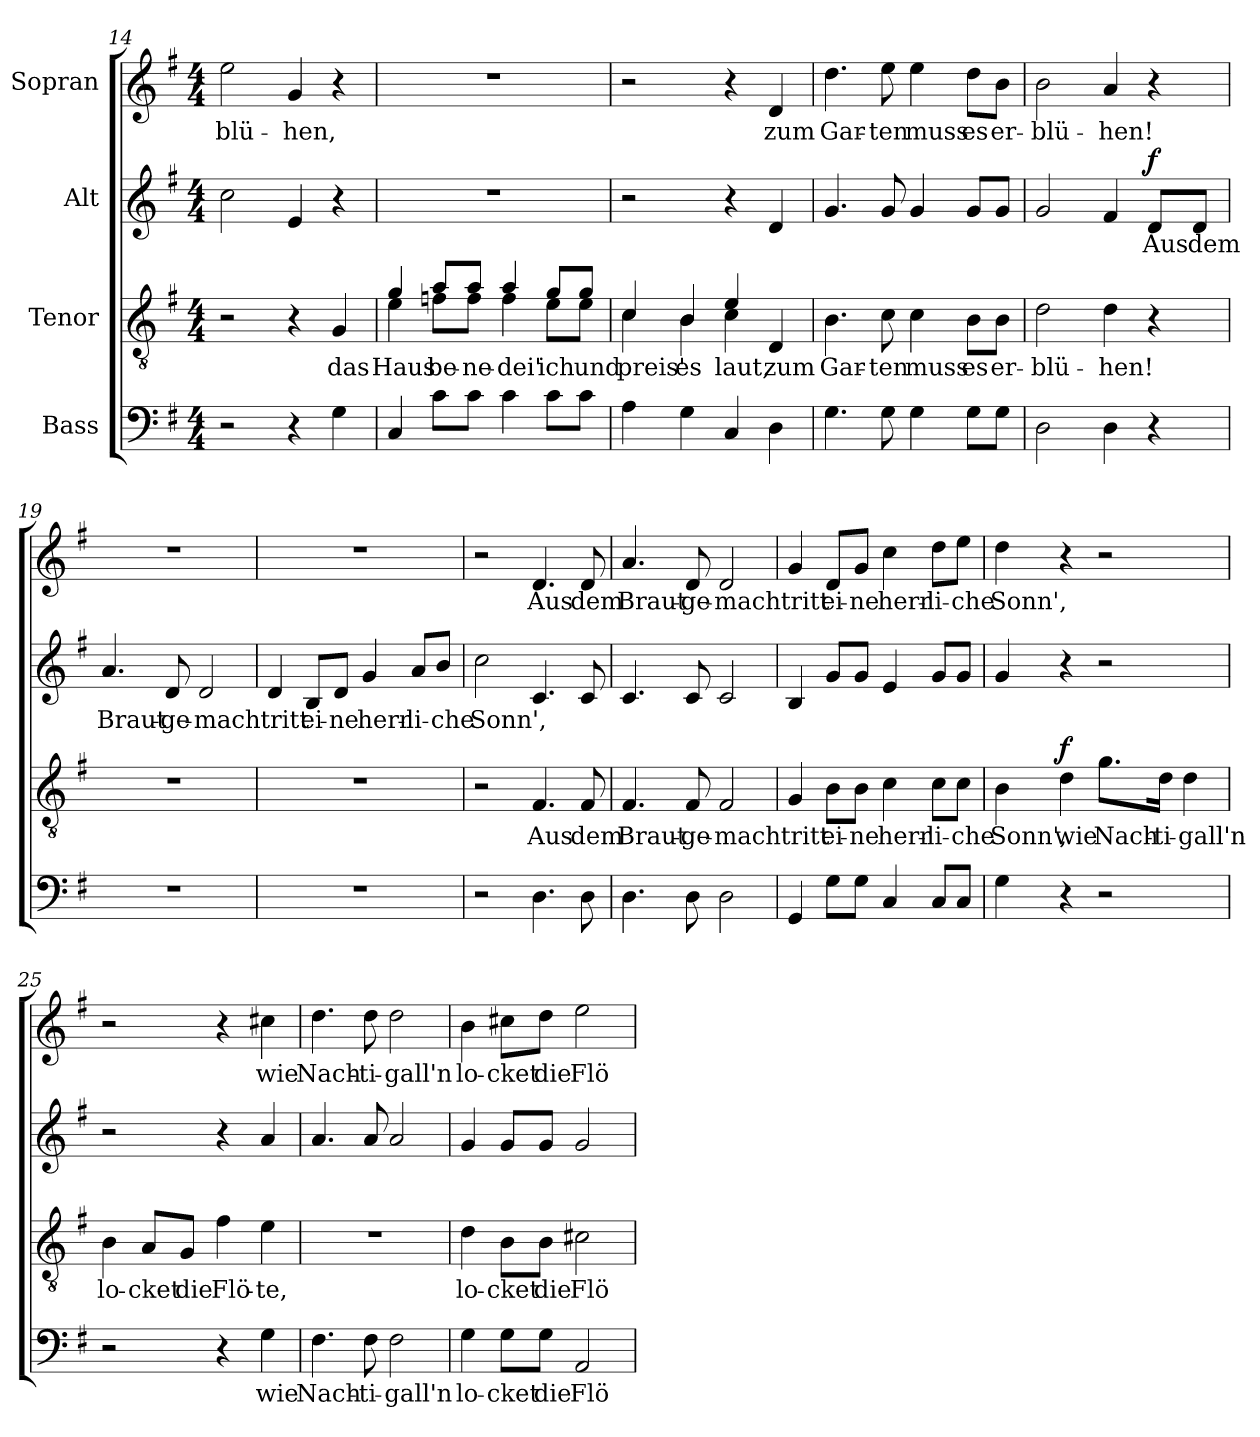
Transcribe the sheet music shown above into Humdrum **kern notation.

**kern	**text	**kern	**text	**dynam	**kern	**text	**dynam	**kern	**text
*part4	*part4	*part3	*part3	*part3	*part2	*part2	*part2	*part1	*part1
*staff4	*staff4	*staff3	*staff3	*staff3	*staff2	*staff2	*staff2	*staff1	*staff1
*I"Bass	*	*I"Tenor	*	*	*I"Alt	*	*	*I"Sopran	*
*clefF4	*	*clefGv2	*	*	*clefG2	*	*	*clefG2	*
*k[f#]	*	*k[f#]	*	*	*k[f#]	*	*	*k[f#]	*
*M4/4	*	*M4/4	*	*	*M4/4	*	*	*M4/4	*
=14	=14	=14	=14	=14	=14	=14	=14	=14	=14
2r	.	2r	.	.	2cc\	.	.	2ee\	-blü-
4r	.	4r	.	.	4e/	.	.	4g/	-hen,
4G\	.	4G/	das	.	4r	.	.	4r	.
=15	=15	=15	=15	=15	=15	=15	=15	=15	=15
*	*	*^	*	*	*	*	*	*	*
4C/	.	4g/	4e\	Haus	.	1r	.	.	1r	.
8c\L	.	8a/L	8fn\L	be-	.	.	.	.	.	.
8c\J	.	8a/J	8f\J	-ne-	.	.	.	.	.	.
4c\	.	4a/	4f\	-dei'	.	.	.	.	.	.
8c\L	.	8g/L	8e\L	ich	.	.	.	.	.	.
8c\J	.	8g/J	8e\J	und	.	.	.	.	.	.
=16	=16	=16	=16	=16	=16	=16	=16	=16	=16	=16
4A\	.	4c/	4c\	preis'	.	2r	.	.	2r	.
4G\	.	4B/	4B\	es	.	.	.	.	.	.
4C/	.	4e/	4c\	laut,	.	4r	.	.	4r	.
4D\	.	4D/	4ryy	zum	.	4d/	.	.	4d/	zum
*	*	*v	*v	*	*	*	*	*	*	*
!!LO:PB:g=z
=17	=17	=17	=17	=17	=17	=17	=17	=17	=17
4.G\	.	4.B\	Gar-	.	4.g/	.	.	4.dd\	Gar-
8G\	.	8c\	-ten	.	8g/	.	.	8ee\	-ten
4G\	.	4c\	muss	.	4g/	.	.	4ee\	muss
8G\L	.	8B\L	es	.	8g/L	.	.	8dd\L	es
8G\J	.	8B\J	er-	.	8g/J	.	.	8b\J	er-
=18	=18	=18	=18	=18	=18	=18	=18	=18	=18
2D\	.	2d\	-blü-	.	2g/	.	.	2b\	-blü-
4D\	.	4d\	-hen!	.	4f#/	.	.	4a/	-hen!
!	!	!	!	!	!	!	!LO:DY:a	!	!
4r	.	4r	.	.	8d/L	Aus	f	4r	.
.	.	.	.	.	8d/J	dem	.	.	.
=19	=19	=19	=19	=19	=19	=19	=19	=19	=19
1r	.	1r	.	.	4.a/	Braut-	.	1r	.
.	.	.	.	.	8d/	-ge-	.	.	.
.	.	.	.	.	2d/	-mach	.	.	.
=20	=20	=20	=20	=20	=20	=20	=20	=20	=20
1r	.	1r	.	.	4d/	tritt	.	1r	.
.	.	.	.	.	8B/L	ei-	.	.	.
.	.	.	.	.	8d/J	-ne	.	.	.
.	.	.	.	.	4g/	herr-	.	.	.
.	.	.	.	.	8a/L	-li-	.	.	.
.	.	.	.	.	8b/J	-che	.	.	.
=21	=21	=21	=21	=21	=21	=21	=21	=21	=21
2r	.	2r	.	.	2cc\	Sonn',	.	2r	.
4.D\	.	4.F#/	Aus	.	4.c/	.	.	4.d/	Aus
8D\	.	8F#/	dem	.	8c/	.	.	8d/	dem
!!LO:LB:g=z
=22	=22	=22	=22	=22	=22	=22	=22	=22	=22
4.D\	.	4.F#/	Braut-	.	4.c/	.	.	4.a/	Braut-
8D\	.	8F#/	-ge-	.	8c/	.	.	8d/	-ge-
2D\	.	2F#/	-mach	.	2c/	.	.	2d/	-mach
=23	=23	=23	=23	=23	=23	=23	=23	=23	=23
4GG/	.	4G/	tritt	.	4B/	.	.	4g/	tritt
8G\L	.	8B\L	ei-	.	8g/L	.	.	8d/L	ei-
8G\J	.	8B\J	-ne	.	8g/J	.	.	8g/J	-ne
4C/	.	4c\	herr-	.	4e/	.	.	4cc\	herr-
8C/L	.	8c\L	-li-	.	8g/L	.	.	8dd\L	-li-
8C/J	.	8c\J	-che	.	8g/J	.	.	8ee\J	-che
=24	=24	=24	=24	=24	=24	=24	=24	=24	=24
4G\	.	4B\	Sonn',	.	4g/	.	.	4dd\	Sonn',
!	!	!	!	!LO:DY:a	!	!	!	!	!
4r	.	4d\	wie	f	4r	.	.	4r	.
2r	.	8.g\L	Nach-	.	2r	.	.	2r	.
.	.	16d\Jk	-ti-	.	.	.	.	.	.
.	.	4d\	-gall'n	.	.	.	.	.	.
=25	=25	=25	=25	=25	=25	=25	=25	=25	=25
2r	.	4B\	lo-	.	2r	.	.	2r	.
.	.	8A/L	-cket	.	.	.	.	.	.
.	.	8G/J	die	.	.	.	.	.	.
4r	.	4f#\	Flö-	.	4r	.	.	4r	.
4G\	wie	4e\	-te,	.	4a/	.	.	4cc#X\	wie
=26	=26	=26	=26	=26	=26	=26	=26	=26	=26
4.F#\	Nach-	1r	.	.	4.a/	.	.	4.dd\	Nach-
8F#\	-ti-	.	.	.	8a/	.	.	8dd\	-ti-
2F#\	-gall'n	.	.	.	2a/	.	.	2dd\	-gall'n
!!LO:LB:g=z
=27	=27	=27	=27	=27	=27	=27	=27	=27	=27
4G\	lo-	4d\	lo-	.	4g/	.	.	4b\	lo-
8G\L	-cket	8B\L	-cket	.	8g/L	.	.	8cc#X\L	-cket
8G\J	die	8B\J	die	.	8g/J	.	.	8dd\J	die
2AA/	Flö-	2c#X\	Flö-	.	2g/	.	.	2ee\	Flö-
=	=	=	=	=	=	=	=	=	=
*-	*-	*-	*-	*-	*-	*-	*-	*-	*-
